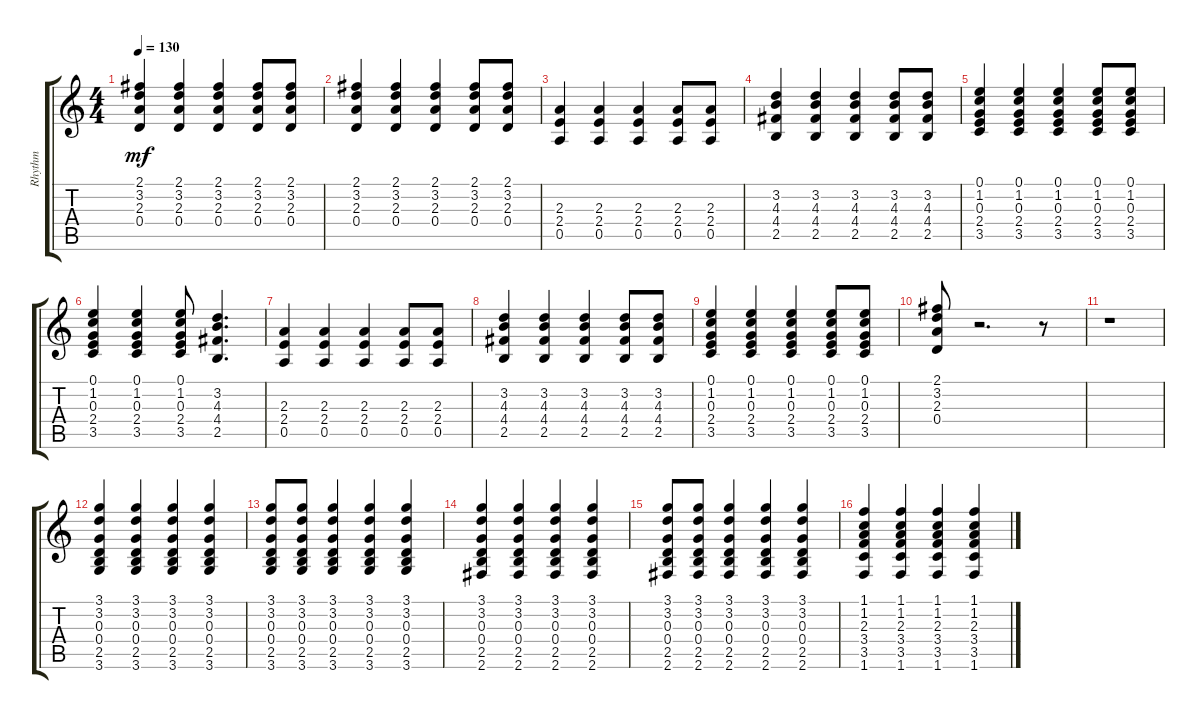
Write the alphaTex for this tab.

\track ("Rhythm" "Rhythm") {instrument electricguitarjazz}
\staff {score tabs}
\tuning (E4 B3 G3 D3 A2 E2) {hide}
\ts (4 4)
\tempo 130
\clef g2
\ks c
(2.1 3.2 2.3 0.4).4{dy mf} (2.1 3.2 2.3 0.4).4 (2.1 3.2 2.3 0.4).4 (2.1 3.2 2.3 0.4).8 (2.1 3.2 2.3 0.4).8 |
(2.1 3.2 2.3 0.4).4 (2.1 3.2 2.3 0.4).4 (2.1 3.2 2.3 0.4).4 (2.1 3.2 2.3 0.4).8 (2.1 3.2 2.3 0.4).8 |
(2.3 2.4 0.5).4 (2.3 2.4 0.5).4 (2.3 2.4 0.5).4 (2.3 2.4 0.5).8 (2.3 2.4 0.5).8 |
(3.2 4.3 4.4 2.5).4 (3.2 4.3 4.4 2.5).4 (3.2 4.3 4.4 2.5).4 (3.2 4.3 4.4 2.5).8 (3.2 4.3 4.4 2.5).8 |
(0.1 1.2 0.3 2.4 3.5).4 (0.1 1.2 0.3 2.4 3.5).4 (0.1 1.2 0.3 2.4 3.5).4 (0.1 1.2 0.3 2.4 3.5).8 (0.1 1.2 0.3 2.4 3.5).8 |
(0.1 1.2 0.3 2.4 3.5).4 (0.1 1.2 0.3 2.4 3.5).4 (0.1 1.2 0.3 2.4 3.5).8 (3.2 4.3 4.4 2.5).4{d} |
(2.3 2.4 0.5).4 (2.3 2.4 0.5).4 (2.3 2.4 0.5).4 (2.3 2.4 0.5).8 (2.3 2.4 0.5).8 |
(3.2 4.3 4.4 2.5).4 (3.2 4.3 4.4 2.5).4 (3.2 4.3 4.4 2.5).4 (3.2 4.3 4.4 2.5).8 (3.2 4.3 4.4 2.5).8 |
(0.1 1.2 0.3 2.4 3.5).4 (0.1 1.2 0.3 2.4 3.5).4 (0.1 1.2 0.3 2.4 3.5).4 (0.1 1.2 0.3 2.4 3.5).8 (0.1 1.2 0.3 2.4 3.5).8 |
(2.1 3.2 2.3 0.4).8 r.2{d} r.8 |
r.1 |
(3.1 3.2 0.3 0.4 2.5 3.6).4 (3.1 3.2 0.3 0.4 2.5 3.6).4 (3.1 3.2 0.3 0.4 2.5 3.6).4 (3.1 3.2 0.3 0.4 2.5 3.6).4 |
(3.1 3.2 0.3 0.4 2.5 3.6).8 (3.1 3.2 0.3 0.4 2.5 3.6).8 (3.1 3.2 0.3 0.4 2.5 3.6).4 (3.1 3.2 0.3 0.4 2.5 3.6).4 (3.1 3.2 0.3 0.4 2.5 3.6).4 |
(3.1 3.2 0.3 0.4 2.5 2.6).4 (3.1 3.2 0.3 0.4 2.5 2.6).4 (3.1 3.2 0.3 0.4 2.5 2.6).4 (3.1 3.2 0.3 0.4 2.5 2.6).4 |
(3.1 3.2 0.3 0.4 2.5 2.6).8 (3.1 3.2 0.3 0.4 2.5 2.6).8 (3.1 3.2 0.3 0.4 2.5 2.6).4 (3.1 3.2 0.3 0.4 2.5 2.6).4 (3.1 3.2 0.3 0.4 2.5 2.6).4 |
(1.1 1.2 2.3 3.4 3.5 1.6).4 (1.1 1.2 2.3 3.4 3.5 1.6).4 (1.1 1.2 2.3 3.4 3.5 1.6).4 (1.1 1.2 2.3 3.4 3.5 1.6).4
